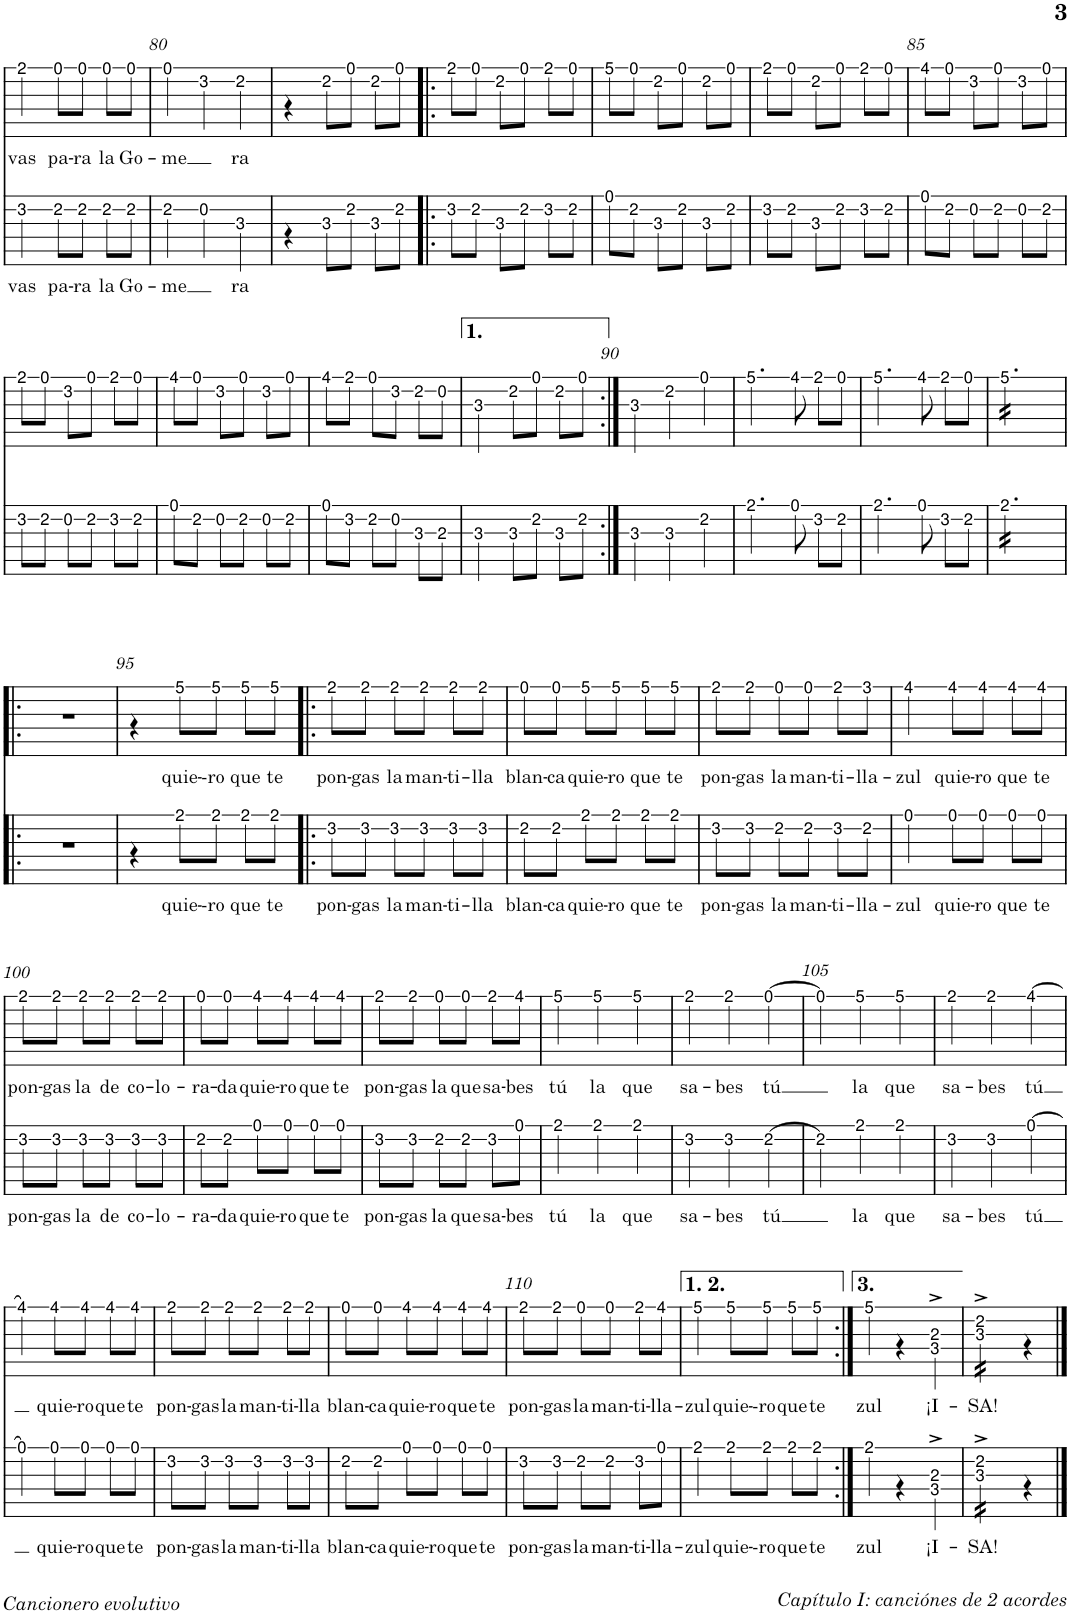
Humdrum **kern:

**kern	**text	**kern	**text
*part2	*part2	*part1	*part1
*staff2	*staff2	*staff1	*staff1
*I"Laúd	*	*I"Bandurria	*
!!LO:PB:g=z
*	*	*	*
*k[]	*	*k[]	*
*M3/4	*	*M3/4	*
=79	=79	=79	=79
!	!LO:LY:b	!	!LO:LY:b
4g\	vas	4bb\	vas
!	!LO:LY:b	!	!LO:LY:b
8f#X\L	pa-	8aa\L	pa-
!	!LO:LY:b	!	!LO:LY:b
8f#\J	-ra	8aa\J	-ra
!	!LO:LY:b	!	!LO:LY:b
8f#\L	la	8aa\L	la
!	!LO:LY:b	!	!LO:LY:b
8f#\J	Go-	8aa\J	Go-
=80	=80	=80	=80
!	!LO:LY:b	!	!LO:LY:b
4f#X\	-me	4aa\	-me
4e\	.	4gg\	.
!	!LO:LY:b	!	!LO:LY:b
4d\	ra	4ff#X\	ra
=81	=81	=81	=81
4r	.	4r	.
8d\L	.	8ff#X\L	.
8f#X\J	.	8aa\J	.
8d\L	.	8ff#\L	.
8f#\J	.	8aa\J	.
=82!|:	=82!|:	=82!|:	=82!|:
8g\L	.	8bb\L	.
8f#X\J	.	8aa\J	.
8d\L	.	8ff#X\L	.
8f#\J	.	8aa\J	.
8g\L	.	8bb\L	.
8f#\J	.	8aa\J	.
=83	=83	=83	=83
8a\L	.	8ddd\L	.
8f#X\J	.	8aa\J	.
8d\L	.	8ff#X\L	.
8f#\J	.	8aa\J	.
8d\L	.	8ff#\L	.
8f#\J	.	8aa\J	.
=84	=84	=84	=84
8g\L	.	8bb\L	.
8f#X\J	.	8aa\J	.
8d\L	.	8ff#X\L	.
8f#\J	.	8aa\J	.
8g\L	.	8bb\L	.
8f#\J	.	8aa\J	.
=85	=85	=85	=85
8a\L	.	8ccc#X\L	.
8f#X\J	.	8aa\J	.
8e\L	.	8gg\L	.
8f#\J	.	8aa\J	.
8e\L	.	8gg\L	.
8f#\J	.	8aa\J	.
!!LO:LB:g=z
=86	=86	=86	=86
8g\L	.	8bb\L	.
8f#X\J	.	8aa\J	.
8e\L	.	8gg\L	.
8f#\J	.	8aa\J	.
8g\L	.	8bb\L	.
8f#\J	.	8aa\J	.
=87	=87	=87	=87
8a\L	.	8ccc#X\L	.
8f#X\J	.	8aa\J	.
8e\L	.	8gg\L	.
8f#\J	.	8aa\J	.
8e\L	.	8gg\L	.
8f#\J	.	8aa\J	.
=88	=88	=88	=88
8a\L	.	8ccc#X\L	.
8g\J	.	8bb\J	.
8f#X\L	.	8aa\L	.
8e\J	.	8gg\J	.
8d\L	.	8ff#X\L	.
8c#X\J	.	8ee\J	.
=89	=89	=89	=89
4d\	.	4dd\	.
8d\L	.	8ff#X\L	.
8f#X\J	.	8aa\J	.
8d\L	.	8ff#\L	.
8f#\J	.	8aa\J	.
=90:|!	=90:|!	=90:|!	=90:|!
4d\	.	4dd\	.
4d\	.	4ff#X\	.
4f#X\	.	4aa\	.
=91	=91	=91	=91
4.b\	.	4.ddd\	.
8a\	.	8ccc#X\	.
8g\L	.	8bb\L	.
8f#X\J	.	8aa\J	.
=92	=92	=92	=92
4.b\	.	4.ddd\	.
8a\	.	8ccc#X\	.
8g\L	.	8bb\L	.
8f#X\J	.	8aa\J	.
=93	=93	=93	=93
2.b\	.	2.ddd\	.
!!LO:LB:g=z
=94!|:	=94!|:	=94!|:	=94!|:
2.r	.	2.r	.
=95	=95	=95	=95
4r	.	4r	.
!	!LO:LY:b	!	!LO:LY:b
8b\L	quie-	8ddd\L	quie-
!	!LO:LY:b	!	!LO:LY:b
8b\J	--ro	8ddd\J	--ro
!	!LO:LY:b	!	!LO:LY:b
8b\L	que	8ddd\L	que
!	!LO:LY:b	!	!LO:LY:b
8b\J	te	8ddd\J	te
=96!|:	=96!|:	=96!|:	=96!|:
!	!LO:LY:b	!	!LO:LY:b
8g\L	pon-	8bb\L	pon-
!	!LO:LY:b	!	!LO:LY:b
8g\J	-gas	8bb\J	-gas
!	!LO:LY:b	!	!LO:LY:b
8g\L	la	8bb\L	la
!	!LO:LY:b	!	!LO:LY:b
8g\J	man-	8bb\J	man-
!	!LO:LY:b	!	!LO:LY:b
8g\L	-ti-	8bb\L	-ti-
!	!LO:LY:b	!	!LO:LY:b
8g\J	-lla	8bb\J	-lla
=97	=97	=97	=97
!	!LO:LY:b	!	!LO:LY:b
8f#X\L	blan-	8aa\L	blan-
!	!LO:LY:b	!	!LO:LY:b
8f#\J	-ca	8aa\J	-ca
!	!LO:LY:b	!	!LO:LY:b
8b\L	quie-	8ddd\L	quie-
!	!LO:LY:b	!	!LO:LY:b
8b\J	-ro	8ddd\J	-ro
!	!LO:LY:b	!	!LO:LY:b
8b\L	que	8ddd\L	que
!	!LO:LY:b	!	!LO:LY:b
8b\J	te	8ddd\J	te
=98	=98	=98	=98
!	!LO:LY:b	!	!LO:LY:b
8g\L	pon-	8bb\L	pon-
!	!LO:LY:b	!	!LO:LY:b
8g\J	-gas	8bb\J	-gas
!	!LO:LY:b	!	!LO:LY:b
8f#X\L	la	8aa\L	la
!	!LO:LY:b	!	!LO:LY:b
8f#\J	man-	8aa\J	man-
!	!LO:LY:b	!	!LO:LY:b
8g\L	-ti-	8bb\L	-ti-
!	!LO:LY:b	!	!LO:LY:b
8f#\J	-lla-	8ccc\J	-lla-
=99	=99	=99	=99
!	!LO:LY:b	!	!LO:LY:b
4a\	-zul	4ccc#X\	-zul
!	!LO:LY:b	!	!LO:LY:b
8a\L	quie-	8ccc#\L	quie-
!	!LO:LY:b	!	!LO:LY:b
8a\J	-ro	8ccc#\J	-ro
!	!LO:LY:b	!	!LO:LY:b
8a\L	que	8ccc#\L	que
!	!LO:LY:b	!	!LO:LY:b
8a\J	te	8ccc#\J	te
!!LO:LB:g=z
=100	=100	=100	=100
!	!LO:LY:b	!	!LO:LY:b
8g\L	pon-	8bb\L	pon-
!	!LO:LY:b	!	!LO:LY:b
8g\J	-gas	8bb\J	-gas
!	!LO:LY:b	!	!LO:LY:b
8g\L	la	8bb\L	la
!	!LO:LY:b	!	!LO:LY:b
8g\J	de	8bb\J	de
!	!LO:LY:b	!	!LO:LY:b
8g\L	co-	8bb\L	co-
!	!LO:LY:b	!	!LO:LY:b
8g\J	-lo-	8bb\J	-lo-
=101	=101	=101	=101
!	!LO:LY:b	!	!LO:LY:b
8f#X\L	-ra-	8aa\L	-ra-
!	!LO:LY:b	!	!LO:LY:b
8f#\J	-da	8aa\J	-da
!	!LO:LY:b	!	!LO:LY:b
8a\L	quie-	8ccc#X\L	quie-
!	!LO:LY:b	!	!LO:LY:b
8a\J	-ro	8ccc#\J	-ro
!	!LO:LY:b	!	!LO:LY:b
8a\L	que	8ccc#\L	que
!	!LO:LY:b	!	!LO:LY:b
8a\J	te	8ccc#\J	te
=102	=102	=102	=102
!	!LO:LY:b	!	!LO:LY:b
8g\L	pon-	8bb\L	pon-
!	!LO:LY:b	!	!LO:LY:b
8g\J	-gas	8bb\J	-gas
!	!LO:LY:b	!	!LO:LY:b
8f#X\L	la	8aa\L	la
!	!LO:LY:b	!	!LO:LY:b
8f#\J	que	8aa\J	que
!	!LO:LY:b	!	!LO:LY:b
8g\L	sa-	8bb\L	sa-
!	!LO:LY:b	!	!LO:LY:b
8a\J	-bes	8ccc#X\J	-bes
=103	=103	=103	=103
!	!LO:LY:b	!	!LO:LY:b
4b\	tú	4ddd\	tú
!	!LO:LY:b	!	!LO:LY:b
4b\	la	4ddd\	la
!	!LO:LY:b	!	!LO:LY:b
4b\	que	4ddd\	que
=104	=104	=104	=104
!	!LO:LY:b	!	!LO:LY:b
4g\	sa-	4bb\	sa-
!	!LO:LY:b	!	!LO:LY:b
4g\	-bes	4bb\	-bes
!	!LO:LY:b	!	!LO:LY:b
[4f#X\	tú	[4aa\	tú
=105	=105	=105	=105
4f#\]	.	4aa\]	.
!	!LO:LY:b	!	!LO:LY:b
4b\	la	4ddd\	la
!	!LO:LY:b	!	!LO:LY:b
4b\	que	4ddd\	que
=106	=106	=106	=106
!	!LO:LY:b	!	!LO:LY:b
4g\	sa-	4bb\	sa-
!	!LO:LY:b	!	!LO:LY:b
4g\	-bes	4bb\	-bes
!	!LO:LY:b	!	!LO:LY:b
[4a\	tú	[4ccc#X\	tú
!!LO:LB:g=z
=107	=107	=107	=107
4a\]	.	4ccc#\]	.
!	!LO:LY:b	!	!LO:LY:b
8a\L	quie-	8ccc#X\L	quie-
!	!LO:LY:b	!	!LO:LY:b
8a\J	-ro	8ccc#\J	-ro
!	!LO:LY:b	!	!LO:LY:b
8a\L	que	8ccc#\L	que
!	!LO:LY:b	!	!LO:LY:b
8a\J	te	8ccc#\J	te
=108	=108	=108	=108
!	!LO:LY:b	!	!LO:LY:b
8g\L	pon-	8bb\L	pon-
!	!LO:LY:b	!	!LO:LY:b
8g\J	-gas	8bb\J	-gas
!	!LO:LY:b	!	!LO:LY:b
8g\L	la	8bb\L	la
!	!LO:LY:b	!	!LO:LY:b
8g\J	man-	8bb\J	man-
!	!LO:LY:b	!	!LO:LY:b
8g\L	-ti-	8bb\L	-ti-
!	!LO:LY:b	!	!LO:LY:b
8g\J	-lla	8bb\J	-lla
=109	=109	=109	=109
!	!LO:LY:b	!	!LO:LY:b
8f#X\L	blan-	8aa\L	blan-
!	!LO:LY:b	!	!LO:LY:b
8f#\J	-ca	8aa\J	-ca
!	!LO:LY:b	!	!LO:LY:b
8a\L	quie-	8ccc#X\L	quie-
!	!LO:LY:b	!	!LO:LY:b
8a\J	-ro	8ccc#\J	-ro
!	!LO:LY:b	!	!LO:LY:b
8a\L	que	8ccc#\L	que
!	!LO:LY:b	!	!LO:LY:b
8a\J	te	8ccc#\J	te
=110	=110	=110	=110
!	!LO:LY:b	!	!LO:LY:b
8g\L	pon-	8bb\L	pon-
!	!LO:LY:b	!	!LO:LY:b
8g\J	-gas	8bb\J	-gas
!	!LO:LY:b	!	!LO:LY:b
8f#X\L	la	8aa\L	la
!	!LO:LY:b	!	!LO:LY:b
8f#\J	man-	8aa\J	man-
!	!LO:LY:b	!	!LO:LY:b
8g\L	-ti-	8bb\L	-ti-
!	!LO:LY:b	!	!LO:LY:b
8a\J	-lla-	8ccc#X\J	-lla-
=111	=111	=111	=111
!	!LO:LY:b	!	!LO:LY:b
4b\	-zul	4ddd\	-zul
!	!LO:LY:b	!	!LO:LY:b
8b\L	quie-	8ddd\L	quie-
!	!LO:LY:b	!	!LO:LY:b
8b\J	--ro	8ddd\J	--ro
!	!LO:LY:b	!	!LO:LY:b
8b\L	que	8ddd\L	que
!	!LO:LY:b	!	!LO:LY:b
8b\J	te	8ddd\J	te
=112:|!	=112:|!	=112:|!	=112:|!
!	!LO:LY:b	!	!LO:LY:b
4b\	zul	4ddd\	zul
4r	.	4r	.
!	!LO:LY:b	!	!LO:LY:b
4A\^ 4c#X\^	¡I-	4a\^ 4cc#X\^	¡I-
=113	=113	=113	=113
!	!LO:LY:b	!	!LO:LY:b
2d\^ 2f#X\^	-SA!	2dd\^ 2ff#X\^	-SA!
4r	.	4r	.
==	==	==	==
*-	*-	*-	*-
